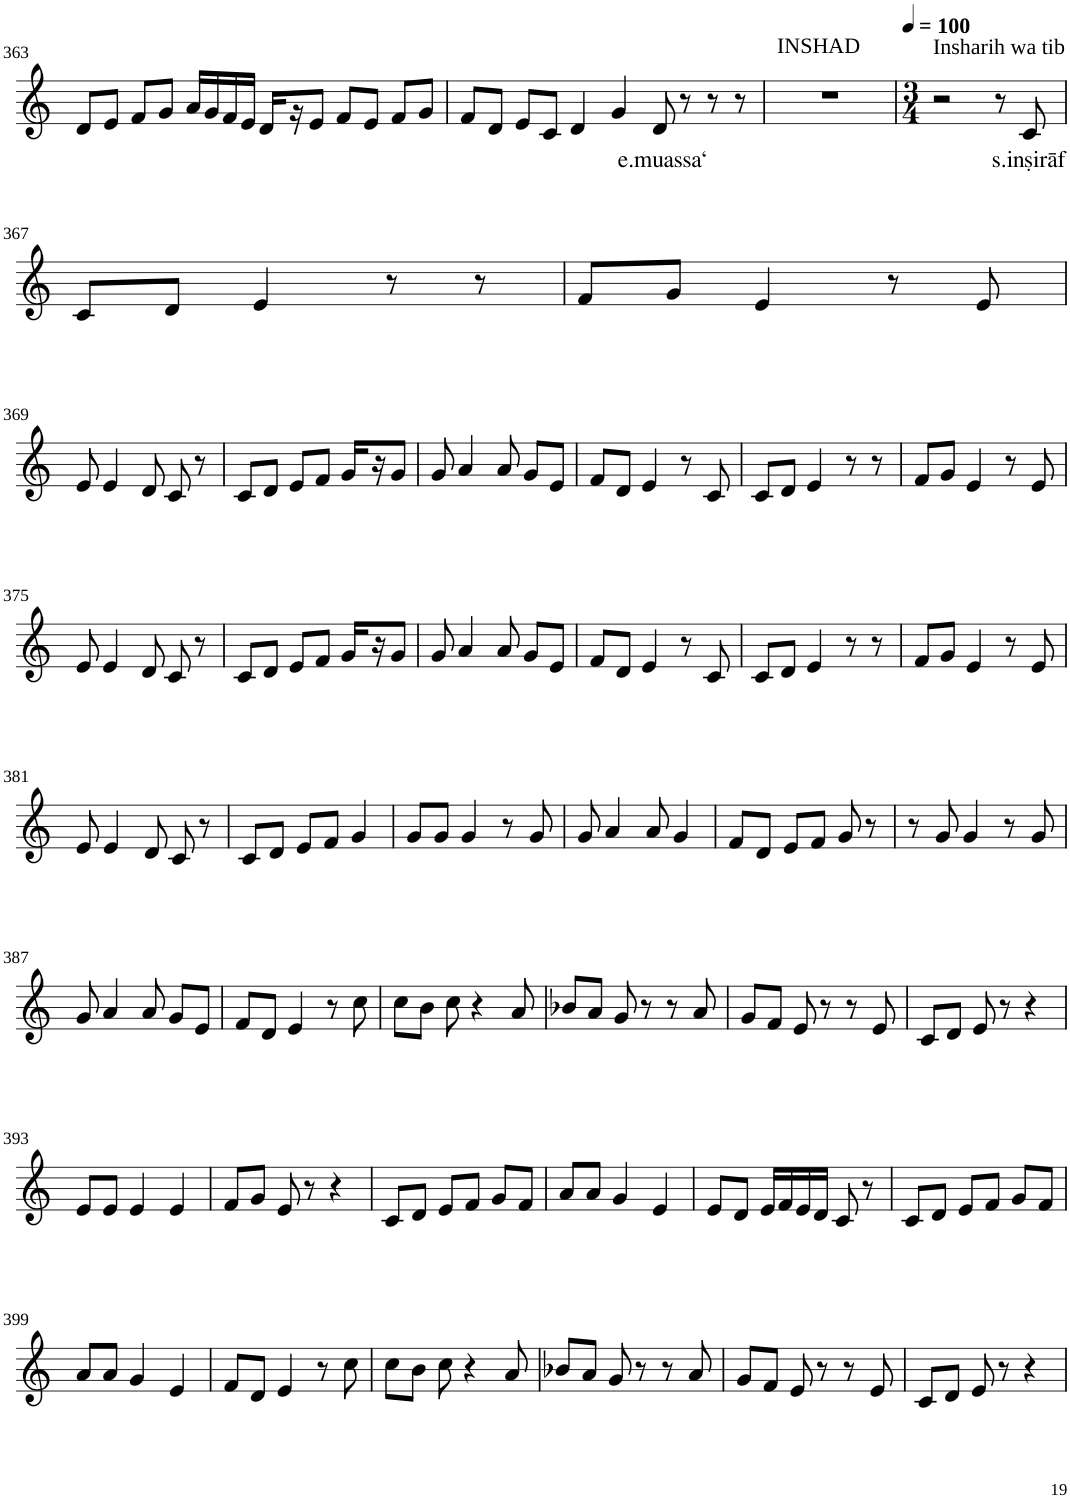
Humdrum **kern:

**kern	**text
*part1	*part1
*staff1	*staff1
*I"Violin	*
!!LO:PB:g=z
*clefG2	*
*k[]	*
*M6/4	*
=363	=363
8d/L	.
8e/J	.
8f/L	.
8g/J	.
16a/LL	.
16g/	.
16f/	.
16e/JJ	.
16d/LL	.
16r	.
8e/J	.
8f/L	.
8e/J	.
8f/L	.
8g/J	.
=364	=364
8f/L	.
8d/J	.
8e/L	.
8c/J	.
4d/	.
4g/	.
!	!LO:LY:b
8d/	e.muassa‘
8r	.
8r	.
8r	.
=365	=365
!LO:TX:a:t=INSHAD	!
1.r	.
=366	=366
*M3/4	*
*MM100	*
!LO:TX:a:t=Insharih wa tib	!
2r	.
8r	.
!	!LO:LY:b
8c/	s.inṣirāf
!!LO:LB:g=z
=367	=367
8c/L	.
8d/J	.
4e/	.
8r	.
8r	.
=368	=368
8f/L	.
8g/J	.
4e/	.
8r	.
8e/	.
!!LO:LB:g=z
=369	=369
8e/	.
4e/	.
8d/	.
8c/	.
8r	.
=370	=370
8c/L	.
8d/J	.
8e/L	.
8f/J	.
16g/LL	.
16r	.
8g/J	.
=371	=371
8g/	.
4a/	.
8a/	.
8g/L	.
8e/J	.
=372	=372
8f/L	.
8d/J	.
4e/	.
8r	.
8c/	.
=373	=373
8c/L	.
8d/J	.
4e/	.
8r	.
8r	.
=374	=374
8f/L	.
8g/J	.
4e/	.
8r	.
8e/	.
!!LO:LB:g=z
=375	=375
8e/	.
4e/	.
8d/	.
8c/	.
8r	.
=376	=376
8c/L	.
8d/J	.
8e/L	.
8f/J	.
16g/LL	.
16r	.
8g/J	.
=377	=377
8g/	.
4a/	.
8a/	.
8g/L	.
8e/J	.
=378	=378
8f/L	.
8d/J	.
4e/	.
8r	.
8c/	.
=379	=379
8c/L	.
8d/J	.
4e/	.
8r	.
8r	.
=380	=380
8f/L	.
8g/J	.
4e/	.
8r	.
8e/	.
!!LO:LB:g=z
=381	=381
8e/	.
4e/	.
8d/	.
8c/	.
8r	.
=382	=382
8c/L	.
8d/J	.
8e/L	.
8f/J	.
4g/	.
=383	=383
8g/L	.
8g/J	.
4g/	.
8r	.
8g/	.
=384	=384
8g/	.
4a/	.
8a/	.
4g/	.
=385	=385
8f/L	.
8d/J	.
8e/L	.
8f/J	.
8g/	.
8r	.
=386	=386
8r	.
8g/	.
4g/	.
8r	.
8g/	.
!!LO:LB:g=z
=387	=387
8g/	.
4a/	.
8a/	.
8g/L	.
8e/J	.
=388	=388
8f/L	.
8d/J	.
4e/	.
8r	.
8cc\	.
=389	=389
8cc\L	.
8b\J	.
8cc\	.
4r	.
8a/	.
=390	=390
8b-X/L	.
8a/J	.
8g/	.
8r	.
8r	.
8a/	.
=391	=391
8g/L	.
8f/J	.
8e/	.
8r	.
8r	.
8e/	.
=392	=392
8c/L	.
8d/J	.
8e/	.
8r	.
4r	.
!!LO:LB:g=z
=393	=393
8e/L	.
8e/J	.
4e/	.
4e/	.
=394	=394
8f/L	.
8g/J	.
8e/	.
8r	.
4r	.
=395	=395
8c/L	.
8d/J	.
8e/L	.
8f/J	.
8g/L	.
8f/J	.
=396	=396
8a/L	.
8a/J	.
4g/	.
4e/	.
=397	=397
8e/L	.
8d/J	.
16e/LL	.
16f/	.
16e/	.
16d/JJ	.
8c/	.
8r	.
=398	=398
8c/L	.
8d/J	.
8e/L	.
8f/J	.
8g/L	.
8f/J	.
!!LO:LB:g=z
=399	=399
8a/L	.
8a/J	.
4g/	.
4e/	.
=400	=400
8f/L	.
8d/J	.
4e/	.
8r	.
8cc\	.
=401	=401
8cc\L	.
8b\J	.
8cc\	.
4r	.
8a/	.
=402	=402
8b-X/L	.
8a/J	.
8g/	.
8r	.
8r	.
8a/	.
=403	=403
8g/L	.
8f/J	.
8e/	.
8r	.
8r	.
8e/	.
=404	=404
8c/L	.
8d/J	.
8e/	.
8r	.
4r	.
=	=
*-	*-
